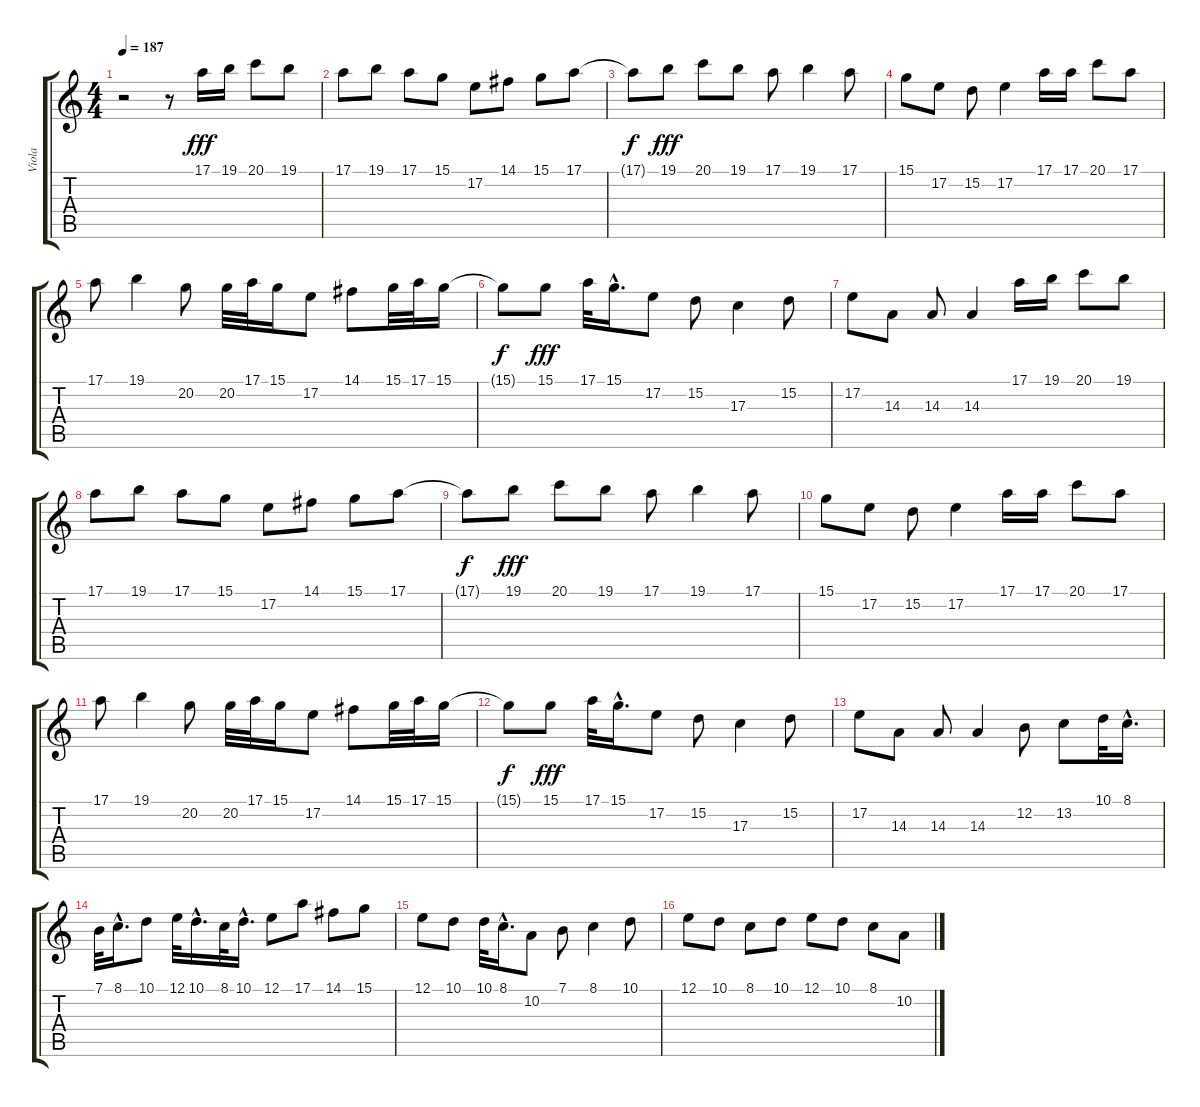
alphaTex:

\track ("Viola" "Viola") {instrument viola}
\staff {score tabs}
\tuning (E4 B3 G3 D3 A2 E2) {hide}
\ts (4 4)
\tempo 187
\clef g2
\ks c
r.2{dy fff} r.8 17.1.16 19.1.16 20.1.8 19.1.8 |
17.1.8 19.1.8 17.1.8 15.1.8 17.2.8 14.1.8 15.1.8 17.1.8 |
17.1{t}.8{dy f} 19.1.8{dy fff} 20.1.8 19.1.8 17.1.8 19.1.4 17.1.8 |
15.1.8 17.2.8 15.2.8 17.2.4 17.1.16 17.1.16 20.1.8 17.1.8 |
17.1.8 19.1.4 20.2.8 20.2.32 17.1.32 15.1.16 17.2.8 14.1.8 15.1.32 17.1.32 15.1.16 |
15.1{t}.8{dy f} 15.1.8{dy fff} 17.1.32 15.1{hac}.16{d} 17.2.8 15.2.8 17.3.4 15.2.8 |
17.2.8 14.3.8 14.3.8 14.3.4 17.1.16 19.1.16 20.1.8 19.1.8 |
17.1.8 19.1.8 17.1.8 15.1.8 17.2.8 14.1.8 15.1.8 17.1.8 |
17.1{t}.8{dy f} 19.1.8{dy fff} 20.1.8 19.1.8 17.1.8 19.1.4 17.1.8 |
15.1.8 17.2.8 15.2.8 17.2.4 17.1.16 17.1.16 20.1.8 17.1.8 |
17.1.8 19.1.4 20.2.8 20.2.32 17.1.32 15.1.16 17.2.8 14.1.8 15.1.32 17.1.32 15.1.16 |
15.1{t}.8{dy f} 15.1.8{dy fff} 17.1.32 15.1{hac}.16{d} 17.2.8 15.2.8 17.3.4 15.2.8 |
17.2.8 14.3.8 14.3.8 14.3.4 12.2.8 13.2.8 10.1.32 8.1{hac}.16{d} |
7.1.32 8.1{hac}.16{d} 10.1.8 12.1.32 10.1{hac}.16{d} 8.1.32 10.1{hac}.16{d} 12.1.8 17.1.8 14.1.8 15.1.8 |
12.1.8 10.1.8 10.1.32 8.1{hac}.16{d} 10.2.8 7.1.8 8.1.4 10.1.8 |
12.1.8 10.1.8 8.1.8 10.1.8 12.1.8 10.1.8 8.1.8 10.2.8
